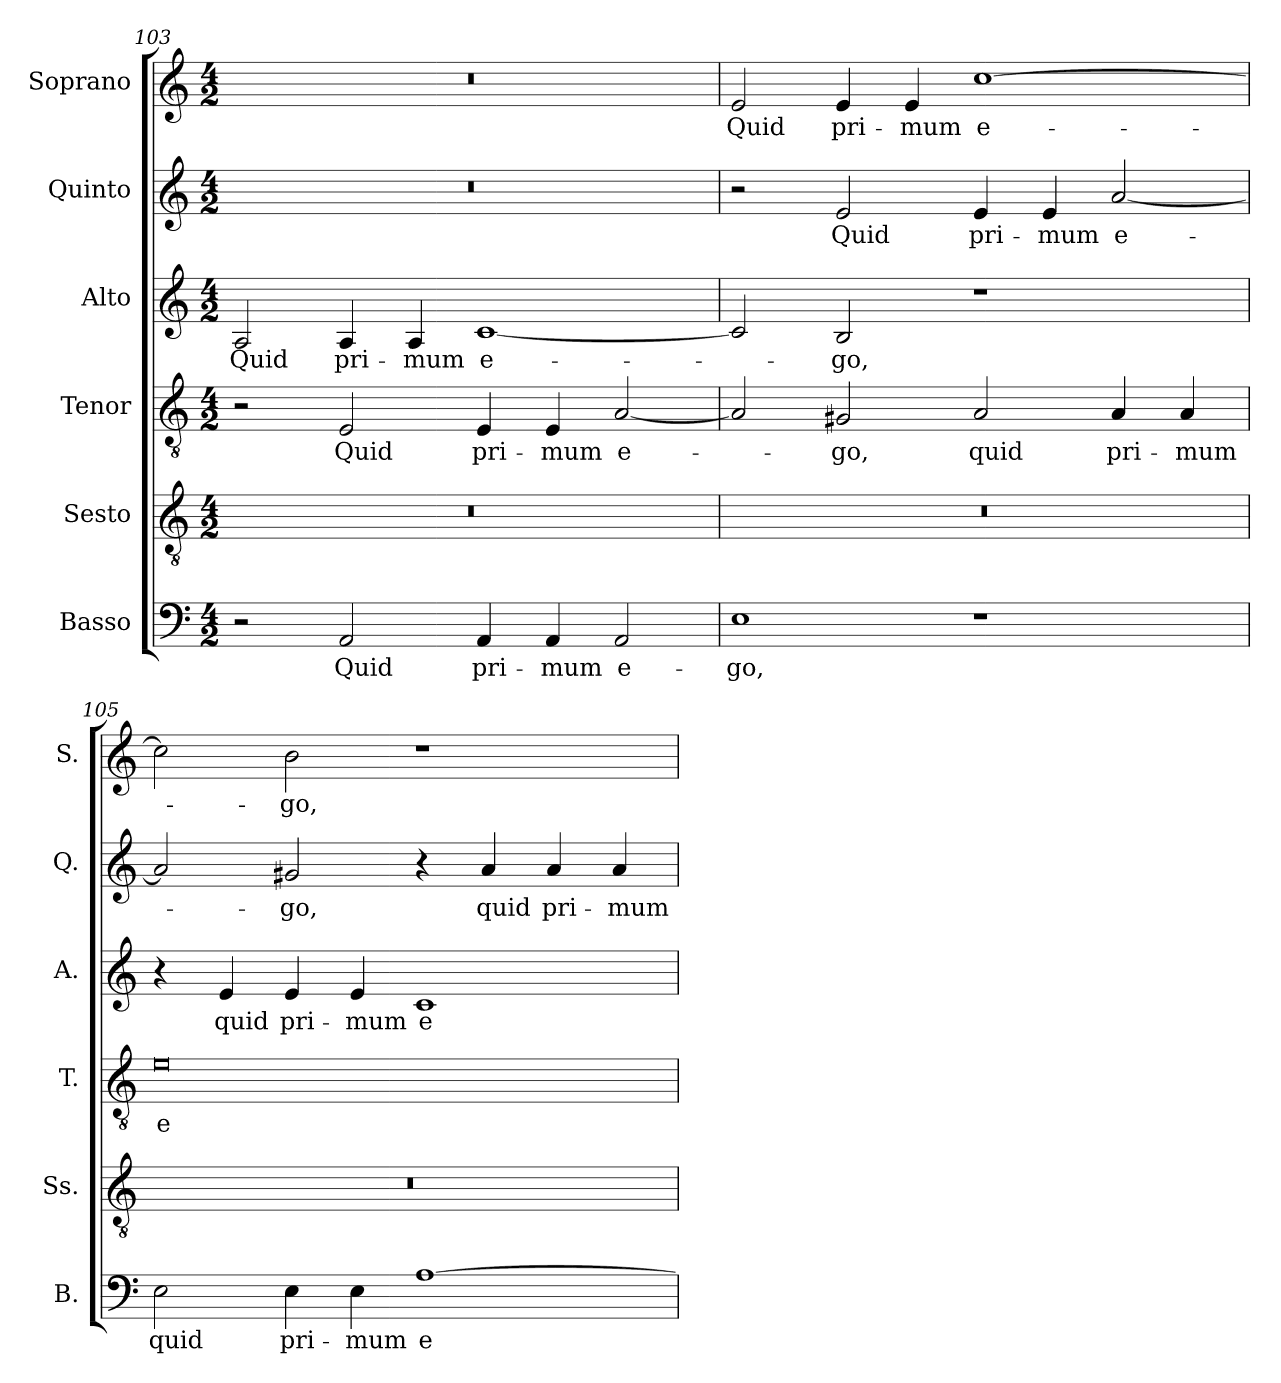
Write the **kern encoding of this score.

**kern	**text	**kern	**kern	**text	**kern	**text	**kern	**text	**kern	**text
*part6	*part6	*part5	*part4	*part4	*part3	*part3	*part2	*part2	*part1	*part1
*staff6	*staff6	*staff5	*staff4	*staff4	*staff3	*staff3	*staff2	*staff2	*staff1	*staff1
*I"Basso	*	*I"Sesto	*I"Tenor	*	*I"Alto	*	*I"Quinto	*	*I"Soprano	*
*I'B.	*	*I'Ss.	*I'T.	*	*I'A.	*	*I'Q.	*	*I'S.	*
*clefF4	*	*clefGv2	*clefGv2	*	*clefG2	*	*clefG2	*	*clefG2	*
*	*	*ITrd7c12	*ITrd7c12	*	*	*	*	*	*	*
*k[]	*	*k[]	*k[]	*	*k[]	*	*k[]	*	*k[]	*
*C:	*	*C:	*C:	*	*C:	*	*C:	*	*C:	*
*M4/2	*	*M4/2	*M4/2	*	*M4/2	*	*M4/2	*	*M4/2	*
=103	=103	=103	=103	=103	=103	=103	=103	=103	=103	=103
!	!	!LO:N:vis=1	!	!	!	!	!	!	!	!
!	!	!	!	!	!	!LO:LY:b:color=#000000	!LO:N:vis=1	!	!LO:N:vis=1	!
2r	.	0r	2r	.	2Ai/	Quid	0r	.	0r	.
!	!LO:LY:b:color=#000000	!	!	!	!	!	!	!	!	!
!	!	!	!	!LO:LY:b:color=#000000	!	!	!	!	!	!
!	!	!	!	!	!	!LO:LY:b:color=#000000	!	!	!	!
2AAi/	Quid	.	2EEi/	Quid	4Ai/	pri-	.	.	.	.
!	!	!	!	!	!	!LO:LY:b:color=#000000	!	!	!	!
.	.	.	.	.	4Ai/	-mum	.	.	.	.
!	!LO:LY:b:color=#000000	!	!	!	!	!	!	!	!	!
!	!	!	!	!LO:LY:b:color=#000000	!	!	!	!	!	!
!	!	!	!	!	!	!LO:LY:b:color=#000000	!	!	!	!
4AAi/	pri-	.	4EEi/	pri-	[1ci	e-	.	.	.	.
!	!LO:LY:b:color=#000000	!	!	!	!	!	!	!	!	!
!	!	!	!	!LO:LY:b:color=#000000	!	!	!	!	!	!
4AAi/	-mum	.	4EEi/	-mum	.	.	.	.	.	.
!	!LO:LY:b:color=#000000	!	!	!	!	!	!	!	!	!
!	!	!	!	!LO:LY:b:color=#000000	!	!	!	!	!	!
2AAi/	e-	.	[2AAi/	e-	.	.	.	.	.	.
=104	=104	=104	=104	=104	=104	=104	=104	=104	=104	=104
!	!LO:LY:b:color=#000000	!LO:N:vis=1	!	!	!	!	!	!	!	!
!	!	!	!	!	!	!	!	!	!	!LO:LY:b:color=#000000
1Ei	-go,	0r	2AAi/]	.	2ci/]	.	2r	.	2ei/	Quid
!	!	!	!	!LO:LY:b:color=#000000	!	!	!	!	!	!
!	!	!	!	!	!	!LO:LY:b:color=#000000	!	!	!	!
!	!	!	!	!	!	!	!	!LO:LY:b:color=#000000	!	!
!	!	!	!	!	!	!	!	!	!	!LO:LY:b:color=#000000
.	.	.	2GG#Xi/	-go,	2Bi/	-go,	2ei/	Quid	4ei/	pri-
!	!	!	!	!	!	!	!	!	!	!LO:LY:b:color=#000000
.	.	.	.	.	.	.	.	.	4ei/	-mum
!	!	!	!	!LO:LY:b:color=#000000	!	!	!	!	!	!
!	!	!	!	!	!	!	!	!LO:LY:b:color=#000000	!	!
!	!	!	!	!	!	!	!	!	!	!LO:LY:b:color=#000000
1r	.	.	2AAi/	quid	1r	.	4ei/	pri-	[1cci	e-
!	!	!	!	!	!	!	!	!LO:LY:b:color=#000000	!	!
.	.	.	.	.	.	.	4ei/	-mum	.	.
!	!	!	!	!LO:LY:b:color=#000000	!	!	!	!	!	!
!	!	!	!	!	!	!	!	!LO:LY:b:color=#000000	!	!
.	.	.	4AAi/	pri-	.	.	[2ai/	e-	.	.
!	!	!	!	!LO:LY:b:color=#000000	!	!	!	!	!	!
.	.	.	4AAi/	-mum	.	.	.	.	.	.
=105	=105	=105	=105	=105	=105	=105	=105	=105	=105	=105
!	!LO:LY:b:color=#000000	!LO:N:vis=1	!	!	!	!	!	!	!	!
!	!	!	!	!LO:LY:b:color=#000000	!	!	!	!	!	!
2Ei\	quid	0r	0Ei	e-	4r	.	2ai/]	.	2cci\]	.
!	!	!	!	!	!	!LO:LY:b:color=#000000	!	!	!	!
.	.	.	.	.	4ei/	quid	.	.	.	.
!	!LO:LY:b:color=#000000	!	!	!	!	!	!	!	!	!
!	!	!	!	!	!	!LO:LY:b:color=#000000	!	!	!	!
!	!	!	!	!	!	!	!	!LO:LY:b:color=#000000	!	!
!	!	!	!	!	!	!	!	!	!	!LO:LY:b:color=#000000
4Ei\	pri-	.	.	.	4ei/	pri-	2g#Xi/	-go,	2bi\	-go,
!	!LO:LY:b:color=#000000	!	!	!	!	!	!	!	!	!
!	!	!	!	!	!	!LO:LY:b:color=#000000	!	!	!	!
4Ei\	-mum	.	.	.	4ei/	-mum	.	.	.	.
!	!LO:LY:b:color=#000000	!	!	!	!	!	!	!	!	!
!	!	!	!	!	!	!LO:LY:b:color=#000000	!	!	!	!
[1Ai	e-	.	.	.	1ci	e-	4r	.	1r	.
!	!	!	!	!	!	!	!	!LO:LY:b:color=#000000	!	!
.	.	.	.	.	.	.	4ai/	quid	.	.
!	!	!	!	!	!	!	!	!LO:LY:b:color=#000000	!	!
.	.	.	.	.	.	.	4ai/	pri-	.	.
!	!	!	!	!	!	!	!	!LO:LY:b:color=#000000	!	!
.	.	.	.	.	.	.	4ai/	-mum	.	.
=	=	=	=	=	=	=	=	=	=	=
*-	*-	*-	*-	*-	*-	*-	*-	*-	*-	*-
